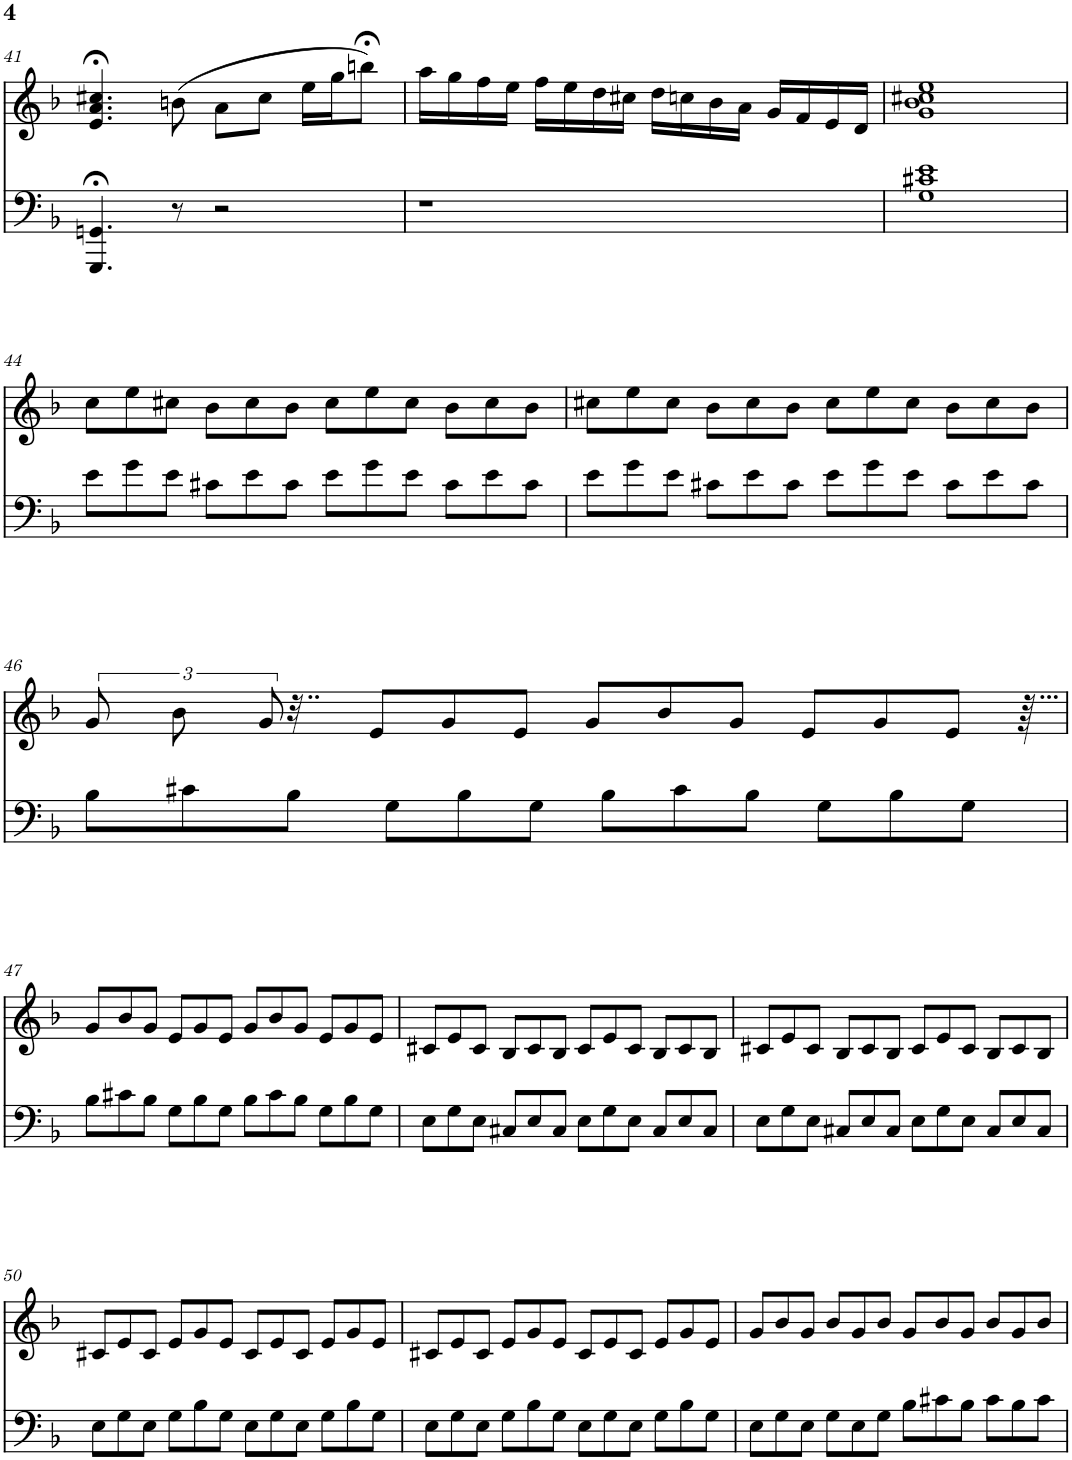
**kern	**kern
*part2	*part1
*staff2	*staff1
*I"Piano	*I"Piano
*I'Pno	*I'Pno
!!LO:PB:g=z
*clefF4	*clefG2
*k[b-]	*k[b-]
*F:	*F:
*M4/4	*M4/4
=41	=41
4.GGG/;< 4.GGn/;<	4.e/;< 4.a/;< 4.cc#X/;<
8r	(8bn\
2r	8a\L
.	8cc#\J
.	16ee\LL
.	16gg\J
.	8bbn;<\J)
=42	=42
1r	16aa\LL
.	16gg\
.	16ff\
.	16ee\JJ
.	16ff\LL
.	16ee\
.	16dd\
.	16cc#X\JJ
.	16dd\LL
.	16ccn\
.	16b-\
.	16a\JJ
.	16g/LL
.	16f/
.	16e/
.	16d/JJ
=43	=43
1G 1c#X 1e	1g 1b- 1cc#X 1ee
!!LO:LB:g=z
=44	=44
8e\L	8cc\L
8g\	8ee\
8e\J	8cc#X\J
8c#X\L	8b-\L
8e\	8cc#\
8c#\J	8b-\J
8e\L	8cc#\L
8g\	8ee\
8e\J	8cc#\J
8c#\L	8b-\L
8e\	8cc#\
8c#\J	8b-\J
=45	=45
8e\L	8cc#X\L
8g\	8ee\
8e\J	8cc#\J
8c#X\L	8b-\L
8e\	8cc#\
8c#\J	8b-\J
8e\L	8cc#\L
8g\	8ee\
8e\J	8cc#\J
8c#\L	8b-\L
8e\	8cc#\
8c#\J	8b-\J
!!LO:LB:g=z
=46	=46
8B-\L	12g/
!	!LO:N:vis=16.
.	36ryy
.	12b-\
8c#X\	.
!	!LO:N:vis=16.
.	36ryy
.	[36g/
!	!LO:N:vis=32..
8B-\J	18r
.	18g/]
!	!LO:N:vis=32..
.	24ryy
8G\L	.
.	8e/L
8B-\	.
.	8g/
8G\J	.
.	8e/J
8B-\L	.
.	8g/L
8c#\	.
.	8b-/
8B-\J	.
.	[36g/J
.	24ryy
.	8e/L
8G\L	.
.	8g/
8B-\	.
.	8e/J
8G\J	.
!	!LO:N:vis=64...
.	36r
!!LO:LB:g=z
=47	=47
8B-\L	8g/L
8c#X\	72%7g/J]
.	8b-/
8B-\J	.
.	8g/J
8G\L	.
.	8e/L
8B-\	.
.	8g/
8G\J	.
.	8e/J
8B-\L	.
.	8g/L
8c#\	.
.	8b-/
8B-\J	.
.	8g/J
8G\L	.
.	8e/L
8B-\	.
.	8g/
8G\J	.
.	8e/J
72%7ryy	.
=48	=48
8E\L	8c#X/L
8G\	8e/
8E\J	8c#/J
8C#X/L	8B-/L
8E/	8c#/
8C#/J	8B-/J
8E\L	8c#/L
8G\	8e/
8E\J	8c#/J
8C#/L	8B-/L
8E/	8c#/
8C#/J	8B-/J
=49	=49
8E\L	8c#X/L
8G\	8e/
8E\J	8c#/J
8C#X/L	8B-/L
8E/	8c#/
8C#/J	8B-/J
8E\L	8c#/L
8G\	8e/
8E\J	8c#/J
8C#/L	8B-/L
8E/	8c#/
8C#/J	8B-/J
!!LO:LB:g=z
=50	=50
8E\L	8c#X/L
8G\	8e/
8E\J	8c#/J
8G\L	8e/L
8B-\	8g/
8G\J	8e/J
8E\L	8c#/L
8G\	8e/
8E\J	8c#/J
8G\L	8e/L
8B-\	8g/
8G\J	8e/J
=51	=51
8E\L	8c#X/L
8G\	8e/
8E\J	8c#/J
8G\L	8e/L
8B-\	8g/
8G\J	8e/J
8E\L	8c#/L
8G\	8e/
8E\J	8c#/J
8G\L	8e/L
8B-\	8g/
8G\J	8e/J
=52	=52
8E\L	8g/L
8G\	8b-/
8E\J	8g/J
8G\L	8b-/L
8E\	8g/
8G\J	8b-/J
8B-\L	8g/L
8c#X\	8b-/
8B-\J	8g/J
8c#\L	8b-/L
8B-\	8g/
8c#\J	8b-/J
=	=
*-	*-
